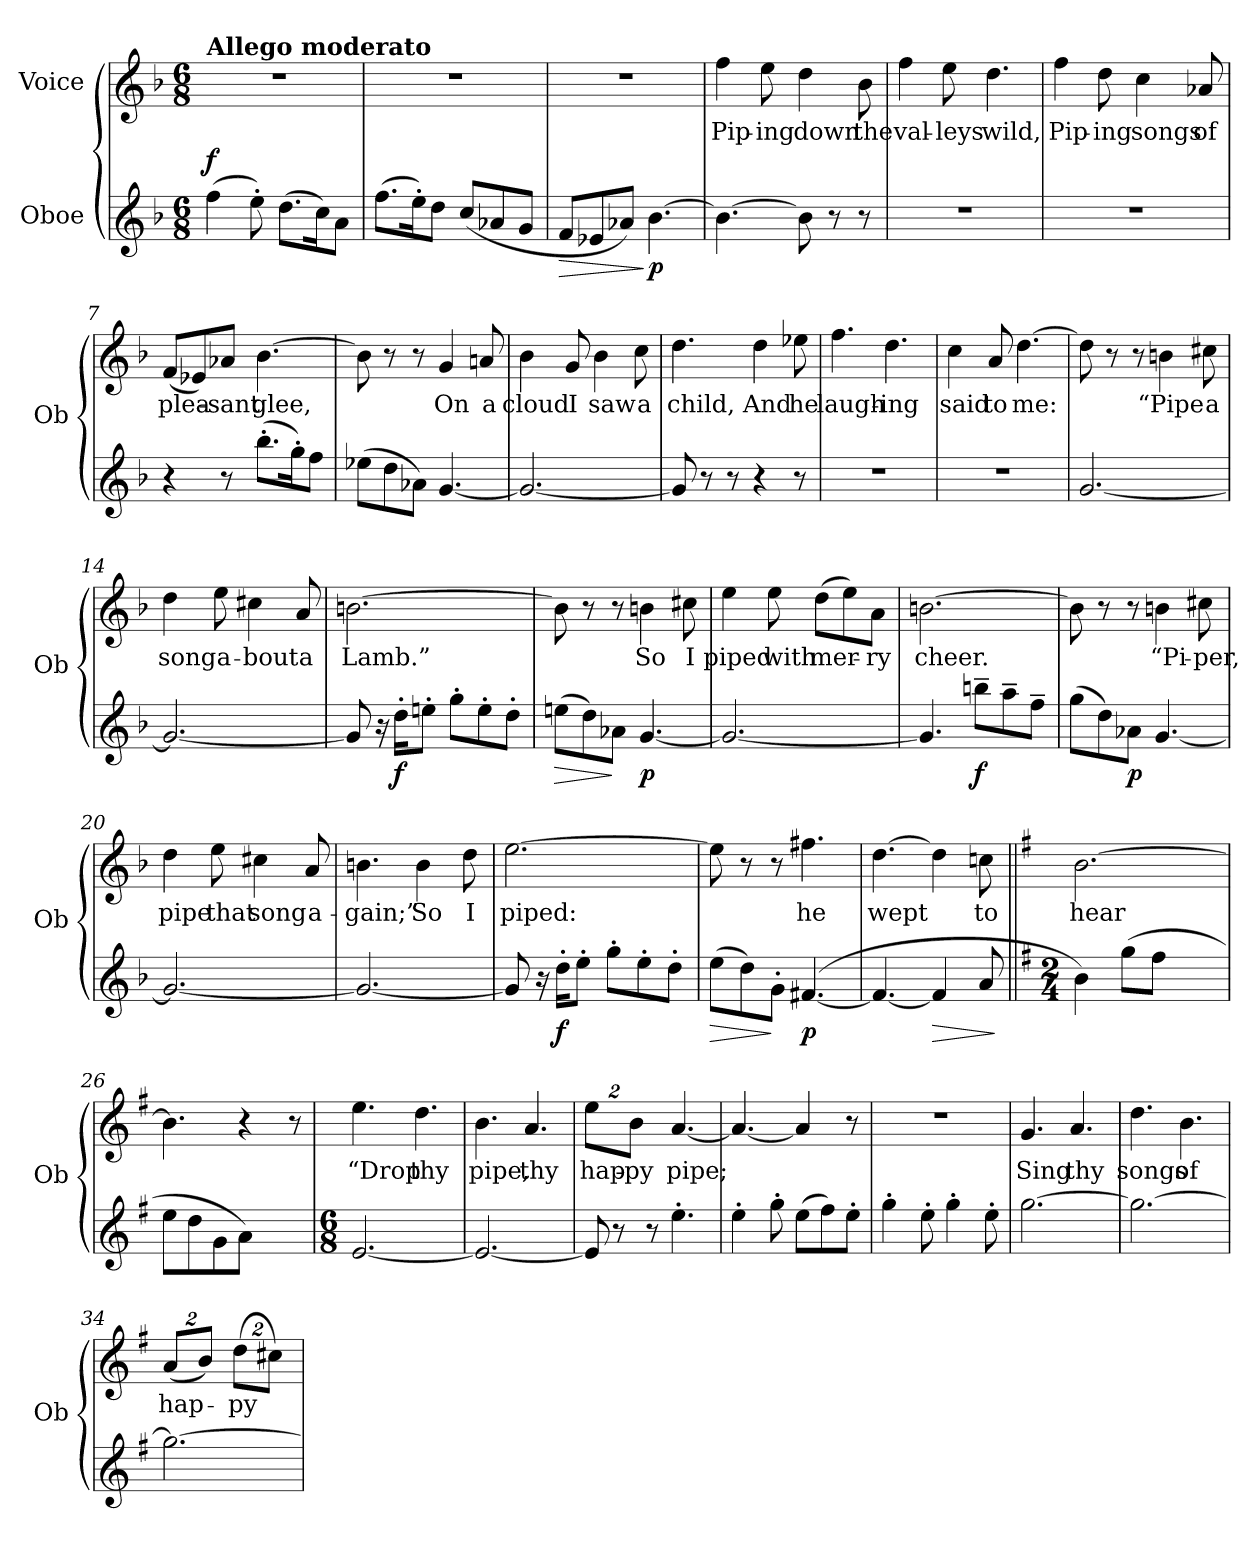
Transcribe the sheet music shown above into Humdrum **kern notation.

**kern	**dynam	**kern	**text
*part2	*part2	*part1	*part1
*staff2	*staff2	*staff1	*staff1
*I"Oboe	*	*I"Voice	*
*I'Ob	*	*	*
*clefG2	*	*clefG2	*
*k[b-]	*	*k[b-]	*
*M6/8	*	*M6/8	*
*MM95	*	*MM95	*
=1	=1	=1	=1
!	!	!LO:TX:a:B:t=Allego moderato	!
!	!LO:DY:a	!	!
(>4ff\	f	2.r	.
8ee'\)	.	.	.
(>8.dd\L	.	.	.
16cc\K)	.	.	.
8a\J	.	.	.
=2	=2	=2	=2
(>8.ff\L	.	2.r	.
16ee'\K)	.	.	.
8dd\J	.	.	.
(>8cc/L	.	.	.
8a-X/	.	.	.
8g/J	.	.	.
=3	=3	=3	=3
!	!LO:HP:b	!	!
8f/L	>	2.r	.
8e-X/	.	.	.
8a-X/J)	.	.	.
!	!LO:DY:n=1:b	!	!
[4.b-\	] p	.	.
=4	=4	=4	=4
!	!	!	!LO:LY:b
4.b-\_	.	4ff\	Pip-
!	!	!	!LO:LY:b
.	.	8ee\	-ing
!	!	!	!LO:LY:b
8b-\]	.	4dd\	down
8r	.	.	.
!	!	!	!LO:LY:b
8r	.	8b-\	the
!!LO:LB:g=z
=5	=5	=5	=5
!	!	!	!LO:LY:b
2.r	.	4ff\	val-
!	!	!	!LO:LY:b
.	.	8ee\	-leys
!	!	!	!LO:LY:b
.	.	4.dd\	wild,
=6	=6	=6	=6
!	!	!	!LO:LY:b
2.r	.	4ff\	Pip-
!	!	!	!LO:LY:b
.	.	8dd\	-ing
!	!	!	!LO:LY:b
.	.	4cc\	songs
!	!	!	!LO:LY:b
.	.	8a-X/	of
=7	=7	=7	=7
!	!	!	!LO:LY:b
4r	.	(<8f/L	plea-
.	.	8e-X/)	.
!	!	!	!LO:LY:b
8r	.	8a-X/J	-sant
!	!	!	!LO:LY:b
(>8.bb-'\L	.	[4.b-\	glee,
16gg'\K)	.	.	.
8ff\J	.	.	.
=8	=8	=8	=8
(>8ee-X\L	.	8b-\]	.
8dd\	.	8r	.
8a-X\J)	.	8r	.
!	!	!	!LO:LY:b
[4.g/	.	4g/	On
!	!	!	!LO:LY:b
.	.	8ani/	a
!!LO:LB:g=z
=9	=9	=9	=9
!	!	!	!LO:LY:b
2.g/_	.	4b-\	cloud
!	!	!	!LO:LY:b
.	.	8g/	I
!	!	!	!LO:LY:b
.	.	4b-\	saw
!	!	!	!LO:LY:b
.	.	8cc\	a
=10	=10	=10	=10
!	!	!	!LO:LY:b
8g/]	.	4.dd\	child,
8r	.	.	.
8r	.	.	.
!	!	!	!LO:LY:b
4r	.	4dd\	And
!	!	!	!LO:LY:b
8r	.	8ee-X\	he
=11	=11	=11	=11
!	!	!	!LO:LY:b
2.r	.	4.ff\	laugh-
!	!	!	!LO:LY:b
.	.	4.dd\	-ing
=12	=12	=12	=12
!	!	!	!LO:LY:b
2.r	.	4cc\	said
!	!	!	!LO:LY:b
.	.	8a/	to
!	!	!	!LO:LY:b
.	.	[4.dd\	me:
=13	=13	=13	=13
[2.g/	.	8dd\]	.
.	.	8r	.
.	.	8r	.
!	!	!	!LO:LY:b
.	.	4bn\	“Pipe
!	!	!	!LO:LY:b
.	.	8cc#X\	a
!!LO:LB:g=z
=14	=14	=14	=14
!	!	!	!LO:LY:b
2.g/_	.	4dd\	song
!	!	!	!LO:LY:b
.	.	8ee\	a-
!	!	!	!LO:LY:b
.	.	4cc#X\	-bout
!	!	!	!LO:LY:b
.	.	8a/	a
=15	=15	=15	=15
!	!	!	!LO:LY:b
8g/]	.	[2.bn\	Lamb.”
16r	.	.	.
!	!LO:DY:b	!	!
16dd'\KL	f	.	.
8een'\J	.	.	.
8gg'\L	.	.	.
8ee'\	.	.	.
8dd'\J	.	.	.
=16	=16	=16	=16
!	!LO:HP:b	!	!
(>8een\L	>	8b\]	.
8dd\)	.	8r	.
8a-X\J	]	8r	.
!	!LO:DY:b	!	!LO:LY:b
[4.g/	p	4bn\	So
!	!	!	!LO:LY:b
.	.	8cc#X\	I
=17	=17	=17	=17
!	!	!	!LO:LY:b
2.g/_	.	4ee\	piped
!	!	!	!LO:LY:b
.	.	8ee\	with
!	!	!	!LO:LY:b
.	.	(>8dd\L	mer-
.	.	8ee\)	.
!	!	!	!LO:LY:b
.	.	8a\J	-ry
!!LO:LB:g=z
=18	=18	=18	=18
!	!	!	!LO:LY:b
4.g/]	.	[2.bn\	cheer.
!	!LO:DY:b	!	!
8bbn~\L	f	.	.
8aa~\	.	.	.
8ff~\J	.	.	.
=19	=19	=19	=19
(>8gg\L	.	8b\]	.
8dd\)	.	8r	.
!	!LO:DY:b	!	!
8a-X\J	p	8r	.
!	!	!	!LO:LY:b
[4.g/	.	4bn\	“Pi-
!	!	!	!LO:LY:b
.	.	8cc#X\	-per,
=20	=20	=20	=20
!	!	!	!LO:LY:b
2.g/_	.	4dd\	pipe
!	!	!	!LO:LY:b
.	.	8ee\	that
!	!	!	!LO:LY:b
.	.	4cc#X\	song
!	!	!	!LO:LY:b
.	.	8a/	a-
=21	=21	=21	=21
!	!	!	!LO:LY:b
2.g/_	.	4.bn\	-gain;”
!	!	!	!LO:LY:b
.	.	4b\	So
!	!	!	!LO:LY:b
.	.	8dd\	I
!!LO:PB:g=z
=22	=22	=22	=22
!	!	!	!LO:LY:b
8g/]	.	[2.ee\	piped:
16r	.	.	.
!	!LO:DY:b	!	!
16dd'\KL	f	.	.
8ee'\J	.	.	.
8gg'\L	.	.	.
8ee'\	.	.	.
8dd'\J	.	.	.
=23	=23	=23	=23
!	!LO:HP:b	!	!
(>8ee\L	>	8ee\]	.
8dd\)	.	8r	.
8g'\J	]	8r	.
!	!LO:DY:b	!	!LO:LY:b
(<[4.f#X/	p	4.ff#X\	he
=24	=24	=24	=24
!	!	!	!LO:LY:b
4.f#/_	.	[4.dd\	wept
!	!LO:HP:b	!	!
4f#/]	>	4dd\]	.
!	!	!	!LO:LY:b
8a/	.	8ccn\	to
.	]	.	.
=25||	=25||	=25||	=25||
*k[f#]	*	*k[f#]	*
*M2/4	*	*	*
!	!	!	!LO:LY:b
4b\)	.	[2.b\	hear
(>8gg\L	.	.	.
8ff#\J	.	.	.
4ryy	.	.	.
=26	=26	=26	=26
8ee\L	.	4.b\]	.
8dd\	.	.	.
8g\	.	.	.
8a\J)	.	4r	.
4ryy	.	.	.
.	.	8r	.
!!LO:LB:g=z
=27	=27	=27	=27
*M6/8	*	*	*
!	!	!	!LO:LY:b
[2.e/	.	4.ee\	“Drop
!	!	!	!LO:LY:b
.	.	4.dd\	thy
=28	=28	=28	=28
!	!	!	!LO:LY:b
2.e/_	.	4.b\	pipe,
!	!	!	!LO:LY:b
.	.	4.a/	thy
=29	=29	=29	=29
!	!	!	!LO:LY:b
8e/]	.	16%3ee\L	hap-
8r	.	.	.
!	!	!	!LO:LY:b
.	.	16%3b\J	-py
8r	.	.	.
!	!	!	!LO:LY:b
4.ee'\	.	[4.a/	pipe;
=30	=30	=30	=30
4ee'\	.	4.a/_	.
8gg'\	.	.	.
(>8ee\L	.	4a/]	.
8ff#\)	.	.	.
8ee'\J	.	8r	.
=31	=31	=31	=31
4gg'\	.	2.r	.
8ee'\	.	.	.
4gg'\	.	.	.
8ee'\	.	.	.
!!LO:LB:g=z
=32	=32	=32	=32
!	!	!	!LO:LY:b
[2.gg\	.	4.g/	Sing
!	!	!	!LO:LY:b
.	.	4.a/	thy
=33	=33	=33	=33
!	!	!	!LO:LY:b
2.gg\_	.	4.dd\	songs
!	!	!	!LO:LY:b
.	.	4.b\	of
=34	=34	=34	=34
!	!	!	!LO:LY:b
2.gg\_	.	(<16%3a/L	hap-
.	.	16%3b/J)	.
!	!	!	!LO:LY:b
.	.	(>16%3dd\L	-py
.	.	16%3cc#X\J)	.
=	=	=	=
*-	*-	*-	*-
